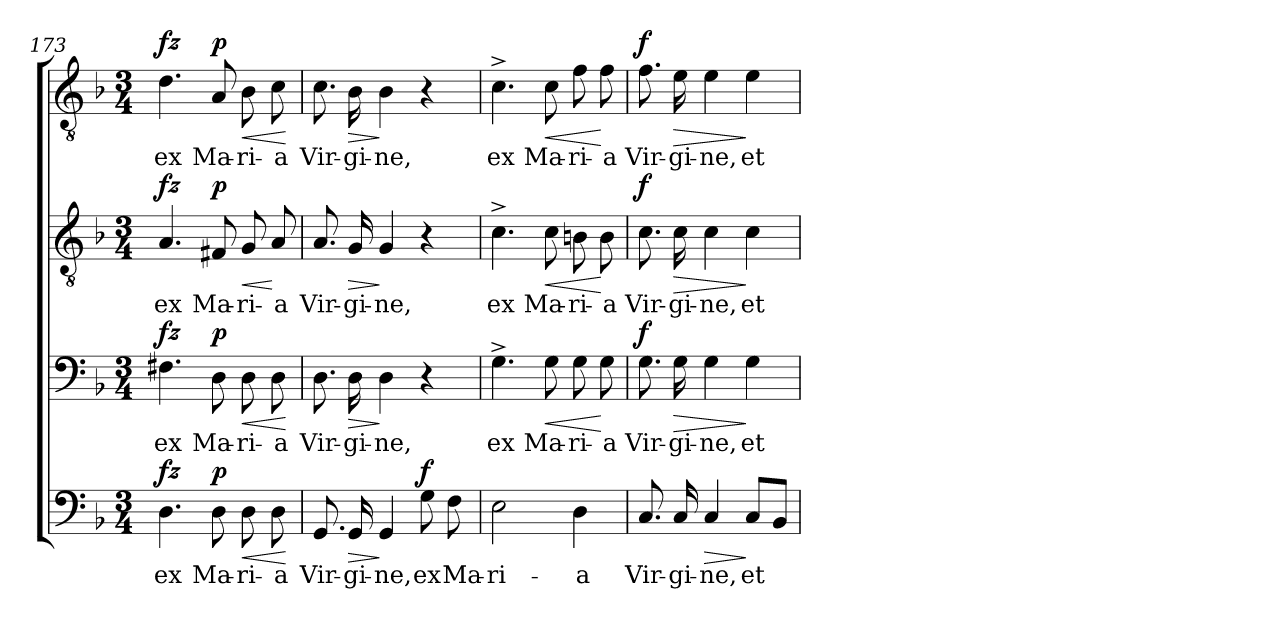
**kern	**text	**dynam	**kern	**text	**dynam	**kern	**text	**dynam	**kern	**text	**dynam
*part4	*part4	*part4	*part3	*part3	*part3	*part2	*part2	*part2	*part1	*part1	*part1
*staff4	*staff4	*staff4	*staff3	*staff3	*staff3	*staff2	*staff2	*staff2	*staff1	*staff1	*staff1
*clefF4	*	*	*clefF4	*	*	*clefGv2	*	*	*clefGv2	*	*
*k[b-]	*	*	*k[b-]	*	*	*k[b-]	*	*	*k[b-]	*	*
*F:	*	*	*F:	*	*	*F:	*	*	*F:	*	*
*M3/4	*	*	*M3/4	*	*	*M3/4	*	*	*M3/4	*	*
=173	=173	=173	=173	=173	=173	=173	=173	=173	=173	=173	=173
!	!LO:LY:b	!LO:DY:a	!	!LO:LY:b	!LO:DY:a	!	!LO:LY:b	!LO:DY:a	!	!LO:LY:b	!LO:DY:a
4.D\	ex	fz	4.F#X\	ex	fz	4.A/	ex	fz	4.d\	ex	fz
!	!LO:LY:b	!LO:DY:a	!	!LO:LY:b	!LO:DY:a	!	!LO:LY:b	!LO:DY:a	!	!LO:LY:b	!LO:DY:a
8D\	Ma-	p	8D\	Ma-	p	8F#X/	Ma-	p	8A/	Ma-	p
!	!LO:LY:b	!LO:HP:b	!	!LO:LY:b	!LO:HP:b	!	!LO:LY:b	!LO:HP:b	!	!LO:LY:b	!LO:HP:b
8D\	-ri-	<	8D\	-ri-	<	8G/	-ri-	<	8B-\	-ri-	<
!	!LO:LY:b	!	!	!LO:LY:b	!	!	!LO:LY:b	!	!	!LO:LY:b	!
8D\	-a	.	8D\	-a	.	8A/	-a	[	8c\	-a	.
.	.	[	.	.	[	.	.	.	.	.	[
=174	=174	=174	=174	=174	=174	=174	=174	=174	=174	=174	=174
!	!LO:LY:b	!	!	!LO:LY:b	!	!	!LO:LY:b	!	!	!LO:LY:b	!
8.GG/	Vir-	.	8.D\	Vir-	.	8.A/	Vir-	.	8.c\	Vir-	.
!	!LO:LY:b	!LO:HP:b	!	!LO:LY:b	!LO:HP:b	!	!LO:LY:b	!LO:HP:b	!	!LO:LY:b	!LO:HP:b
16GG/	-gi-	>	16D\	-gi-	>	16G/	-gi-	>	16B-\	-gi-	>
!	!LO:LY:b	!	!	!LO:LY:b	!	!	!LO:LY:b	!	!	!LO:LY:b	!
4GG/	-ne,	]	4D\	-ne,	]	4G/	-ne,	]	4B-\	-ne,	]
!	!LO:LY:b	!LO:DY:a	!	!	!	!	!	!	!	!	!
8G\	ex	f	4r	.	.	4r	.	.	4r	.	.
!	!LO:LY:b	!	!	!	!	!	!	!	!	!	!
8F\	Ma-	.	.	.	.	.	.	.	.	.	.
!!LO:PB:g=z
=175	=175	=175	=175	=175	=175	=175	=175	=175	=175	=175	=175
!	!LO:LY:b	!	!	!LO:LY:b	!	!	!LO:LY:b	!	!	!LO:LY:b	!
2E\	-ri-	.	4.G^>\	ex	.	4.c^>\	ex	.	4.c^>\	ex	.
!	!	!	!	!LO:LY:b	!LO:HP:b	!	!LO:LY:b	!LO:HP:b	!	!LO:LY:b	!LO:HP:b
.	.	.	8G\	Ma-	<	8c\	Ma-	<	8c\	Ma-	<
!	!LO:LY:b	!	!	!LO:LY:b	!	!	!LO:LY:b	!	!	!LO:LY:b	!
4D\	-a	.	8G\	-ri-	.	8Bn\	-ri-	.	8f\	-ri-	.
!	!	!	!	!LO:LY:b	!	!	!LO:LY:b	!	!	!LO:LY:b	!
.	.	.	8G\	-a	[	8B\	-a	[	8f\	-a	[
=176	=176	=176	=176	=176	=176	=176	=176	=176	=176	=176	=176
!	!LO:LY:b	!	!	!LO:LY:b	!LO:DY:a	!	!LO:LY:b	!LO:DY:a	!	!LO:LY:b	!LO:DY:a
8.C/	Vir-	.	8.G\	Vir-	f	8.c\	Vir-	f	8.f\	Vir-	f
!	!LO:LY:b	!	!	!LO:LY:b	!LO:HP:b	!	!LO:LY:b	!LO:HP:b	!	!LO:LY:b	!LO:HP:b
16C/	-gi-	.	16G\	-gi-	>	16c\	-gi-	>	16e\	-gi-	>
!	!LO:LY:b	!LO:HP:b	!	!LO:LY:b	!	!	!LO:LY:b	!	!	!LO:LY:b	!
4C/	-ne,	>	4G\	-ne,	.	4c\	-ne,	.	4e\	-ne,	.
!	!LO:LY:b	!	!	!LO:LY:b	!	!	!LO:LY:b	!	!	!LO:LY:b	!
8C/L	et	]	4G\	et	]	4c\	et	]	4e\	et	]
8BB-/J	.	.	.	.	.	.	.	.	.	.	.
=	=	=	=	=	=	=	=	=	=	=	=
*-	*-	*-	*-	*-	*-	*-	*-	*-	*-	*-	*-
